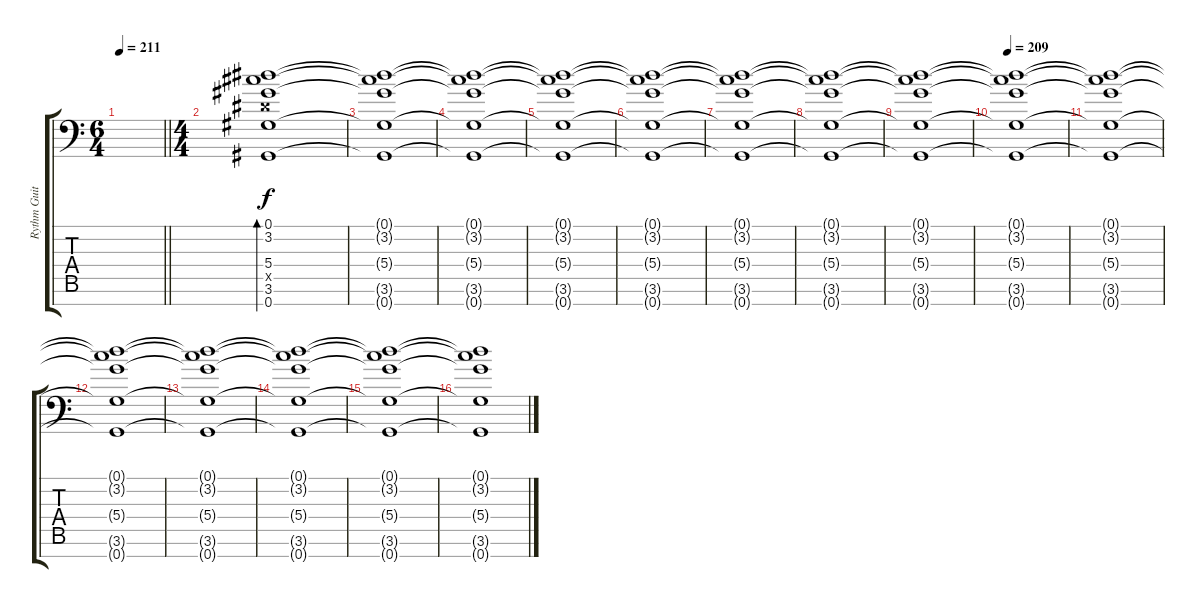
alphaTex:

\track ("Rythm Guitar #2" "Rythm Guit") {instrument distortionguitar}
\staff {score tabs}
\tuning (Eb4 Bb3 F3 Eb3 Bb2 F2 Ab1) {hide}
\ts (6 4)
\tempo 211
\clef f4
\barLineRight lightlight
\ks c
|
\ts (4 4)
\section ("" "")
(0.1 3.2 5.4 5.5{x} 3.6 0.7).1{bd 120} |
(0.1{t} 3.2{t} 5.4{t} 3.6{t} 0.7{t}).1{dy f} |
(0.1{t} 3.2{t} 5.4{t} 3.6{t} 0.7{t}).1{volume 7} |
(0.1{t} 3.2{t} 5.4{t} 3.6{t} 0.7{t}).1 |
(0.1{t} 3.2{t} 5.4{t} 3.6{t} 0.7{t}).1 |
(0.1{t} 3.2{t} 5.4{t} 3.6{t} 0.7{t}).1 |
(0.1{t} 3.2{t} 5.4{t} 3.6{t} 0.7{t}).1 |
(0.1{t} 3.2{t} 5.4{t} 3.6{t} 0.7{t}).1 |
\tempo 209
(0.1{t} 3.2{t} 5.4{t} 3.6{t} 0.7{t}).1{volume 13} |
(0.1{t} 3.2{t} 5.4{t} 3.6{t} 0.7{t}).1 |
(0.1{t} 3.2{t} 5.4{t} 3.6{t} 0.7{t}).1 |
(0.1{t} 3.2{t} 5.4{t} 3.6{t} 0.7{t}).1 |
(0.1{t} 3.2{t} 5.4{t} 3.6{t} 0.7{t}).1 |
(0.1{t} 3.2{t} 5.4{t} 3.6{t} 0.7{t}).1 |
(0.1{t} 3.2{t} 5.4{t} 3.6{t} 0.7{t}).1
